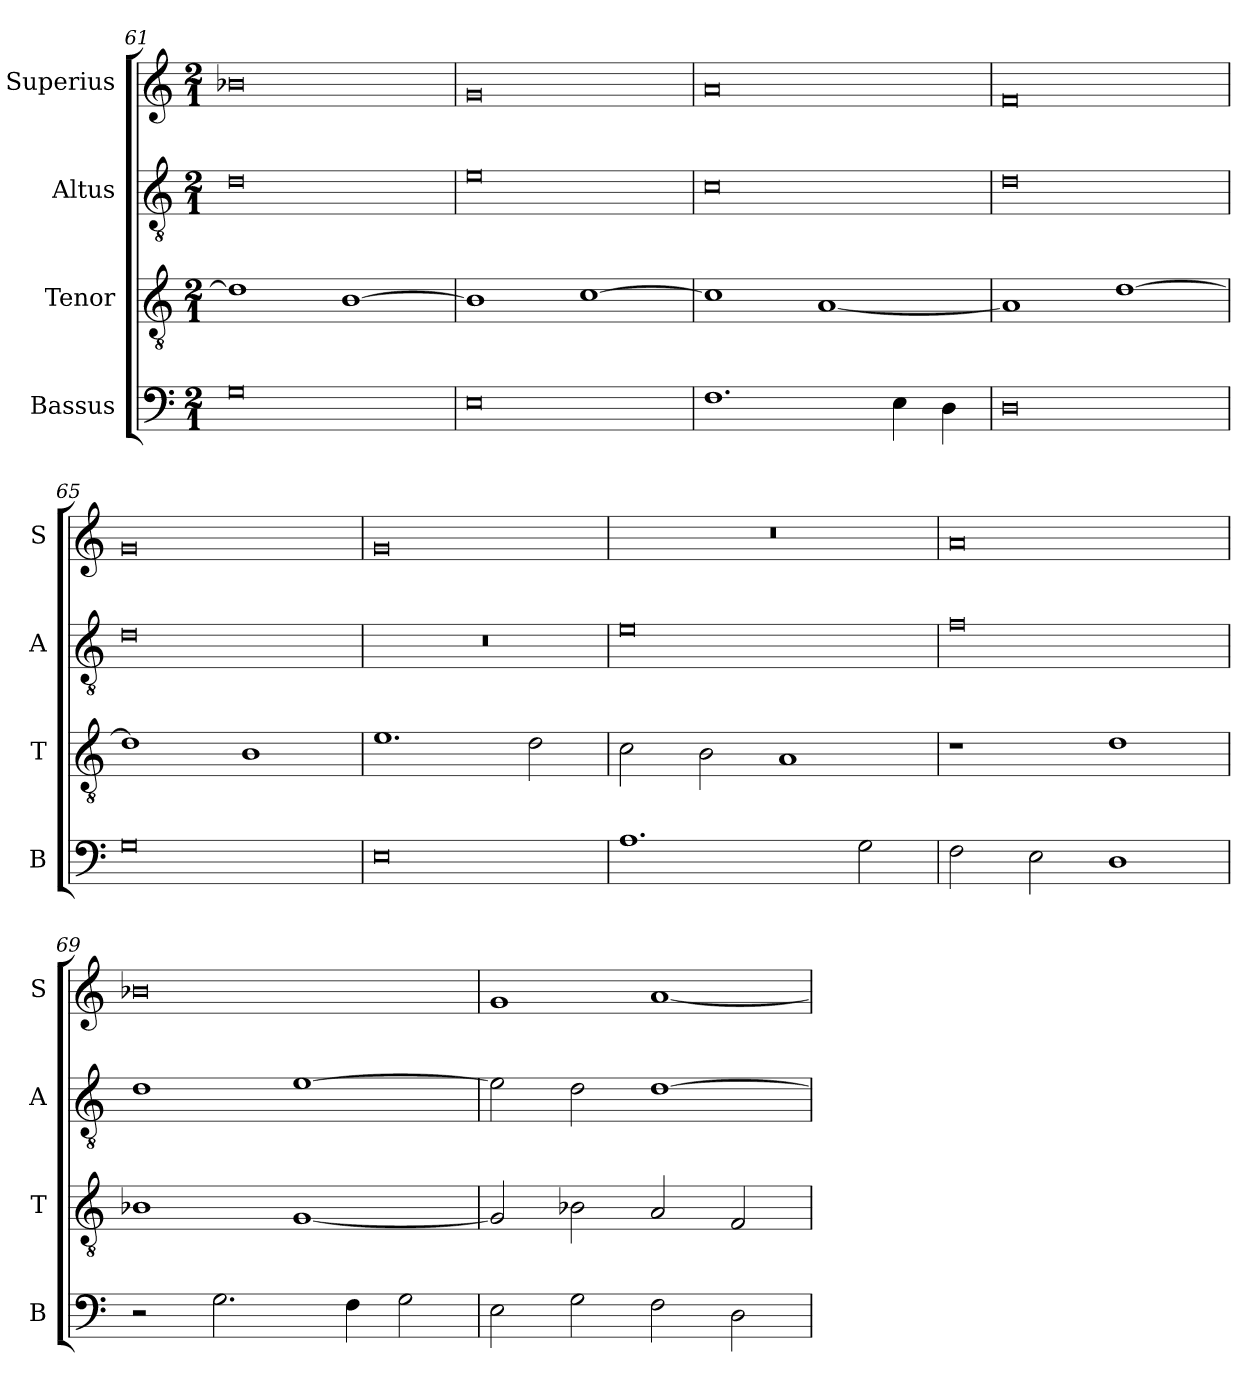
**kern	**kern	**kern	**kern
*part4	*part3	*part2	*part1
*staff4	*staff3	*staff2	*staff1
*I"Bassus	*I"Tenor	*I"Altus	*I"Superius
*I'B	*I'T	*I'A	*I'S
*clefF4	*clefGv2	*clefGv2	*clefG2
*k[]	*k[]	*k[]	*k[]
*M2/1	*M2/1	*M2/1	*M2/1
=61	=61	=61	=61
0G	1d]	0d	0b-X
.	[1B	.	.
=62	=62	=62	=62
0E	1B]	0e	0g
.	[1c	.	.
=63	=63	=63	=63
1.F	1c]	0c	0a
.	[1A	.	.
4E\	.	.	.
4D\	.	.	.
=64	=64	=64	=64
0D	1A]	0d	0f
.	[1d	.	.
=65	=65	=65	=65
0G	1d]	0d	0g
.	1B	.	.
=66	=66	=66	=66
0E	1.e	0r	0g
.	2d\	.	.
=67	=67	=67	=67
1.A	2c\	0e	0r
.	2B\	.	.
.	1A	.	.
2G\	.	.	.
=68	=68	=68	=68
2F\	1r	0f	0a
2E\	.	.	.
1D	1d	.	.
=69	=69	=69	=69
2r	1B-X	1d	0b-X
2.G\	.	.	.
.	[1G	[1e	.
4F\	.	.	.
2G\	.	.	.
=70	=70	=70	=70
2E\	2G/]	2e\]	1g
2G\	2B-X\	2d\	.
2F\	2A/	[1d	[1a
2D\	2F/	.	.
=	=	=	=
*-	*-	*-	*-
